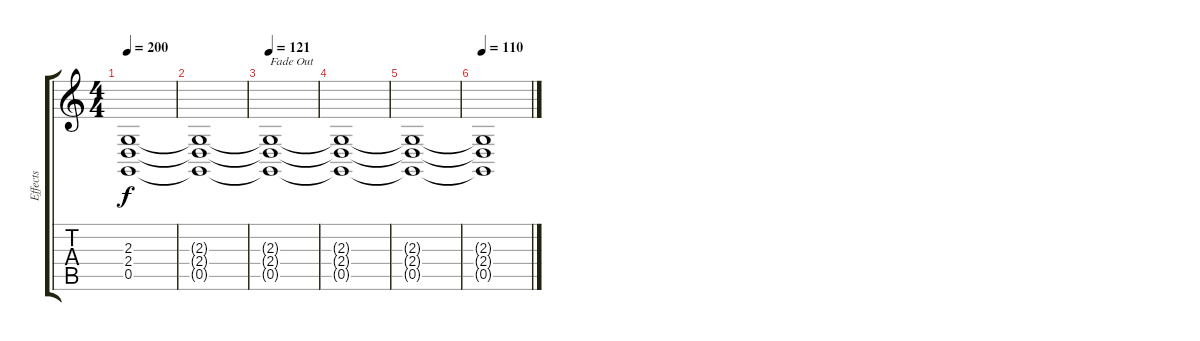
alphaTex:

\track ("Effects" "Effects") {instrument drawbarorgan}
\staff {score tabs}
\tuning (D4 A3 F3 C3 G2 D2) {hide}
\ts (4 4)
\tempo 200
\clef g2
\ks c
(2.3{t} 2.4{t} 0.5{t}).1{dy f} |
(2.3{t} 2.4{t} 0.5{t}).1 |
\tempo 121
(2.3{t} 2.4{t} 0.5{t}).1{txt "Fade Out" volume 0} |
(2.3{t} 2.4{t} 0.5{t}).1 |
(2.3{t} 2.4{t} 0.5{t}).1 |
\tempo 110
(2.3{t} 2.4{t} 0.5{t}).1
